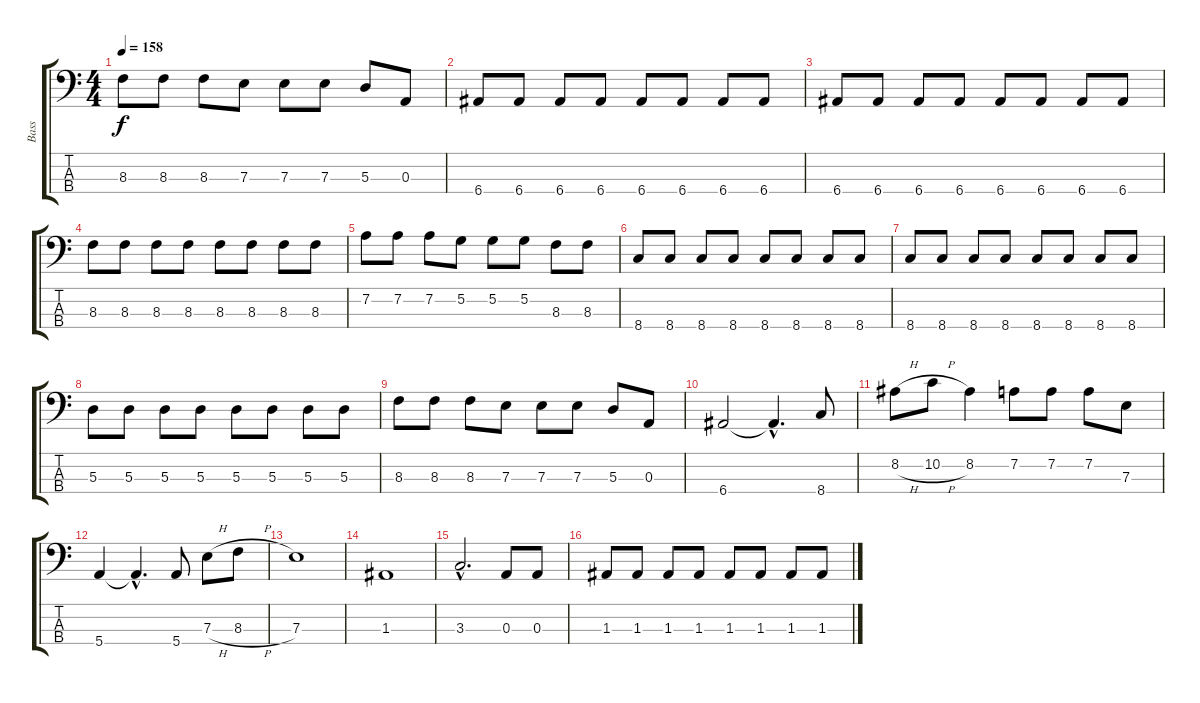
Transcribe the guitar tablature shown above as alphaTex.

\track ("Bass" "Bass") {instrument electricbassfinger}
\staff {score tabs}
\tuning (G2 D2 A1 E1) {hide}
\ts (4 4)
\tempo 158
\clef f4
\ks c
8.3.8{dy f} 8.3.8 8.3.8 7.3.8 7.3.8 7.3.8 5.3.8 0.3.8 |
6.4.8 6.4.8 6.4.8 6.4.8 6.4.8 6.4.8 6.4.8 6.4.8 |
6.4.8 6.4.8 6.4.8 6.4.8 6.4.8 6.4.8 6.4.8 6.4.8 |
8.3.8 8.3.8 8.3.8 8.3.8 8.3.8 8.3.8 8.3.8 8.3.8 |
7.2.8 7.2.8 7.2.8 5.2.8 5.2.8 5.2.8 8.3.8 8.3.8 |
8.4.8 8.4.8 8.4.8 8.4.8 8.4.8 8.4.8 8.4.8 8.4.8 |
8.4.8 8.4.8 8.4.8 8.4.8 8.4.8 8.4.8 8.4.8 8.4.8 |
5.3.8 5.3.8 5.3.8 5.3.8 5.3.8 5.3.8 5.3.8 5.3.8 |
8.3.8 8.3.8 8.3.8 7.3.8 7.3.8 7.3.8 5.3.8 0.3.8 |
6.4.2 6.4{hac t}.4{d} 8.4.8 |
8.2{h}.8 10.2{h}.8 8.2.4 7.2.8 7.2.8 7.2.8 7.3.8 |
5.4.4 5.4{hac t}.4{d} 5.4.8 7.3{h}.8 8.3{h}.8 |
7.3.1 |
1.3.1 |
3.3{hac}.2{d} 0.3.8 0.3.8 |
1.3.8 1.3.8 1.3.8 1.3.8 1.3.8 1.3.8 1.3.8 1.3.8
